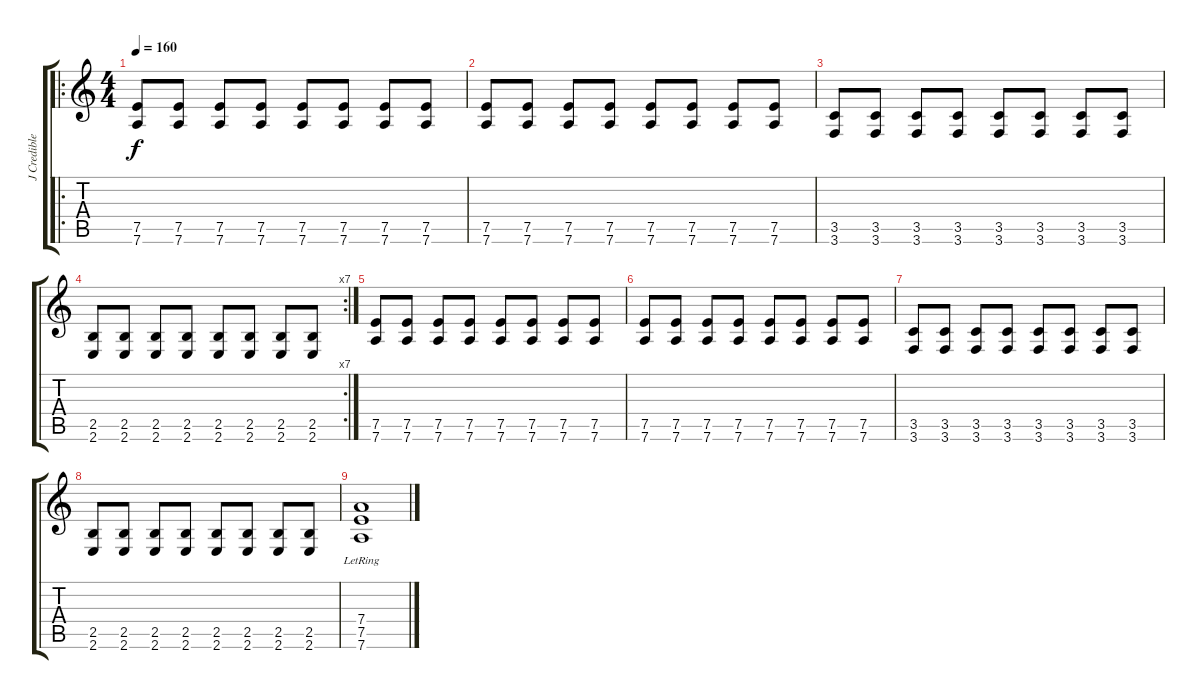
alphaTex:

\track ("J Credible" "J Credible") {instrument overdrivenguitar}
\staff {score tabs}
\tuning (E4 B3 G3 D3 A2 D2) {hide}
\ro
\ts (4 4)
\tempo 160
\clef g2
\ks c
(7.5 7.6).8{dy f} (7.5 7.6).8 (7.5 7.6).8 (7.5 7.6).8 (7.5 7.6).8 (7.5 7.6).8 (7.5 7.6).8 (7.5 7.6).8 |
(7.5 7.6).8 (7.5 7.6).8 (7.5 7.6).8 (7.5 7.6).8 (7.5 7.6).8 (7.5 7.6).8 (7.5 7.6).8 (7.5 7.6).8 |
(3.5 3.6).8 (3.5 3.6).8 (3.5 3.6).8 (3.5 3.6).8 (3.5 3.6).8 (3.5 3.6).8 (3.5 3.6).8 (3.5 3.6).8 |
\rc 7
(2.5 2.6).8 (2.5 2.6).8 (2.5 2.6).8 (2.5 2.6).8 (2.5 2.6).8 (2.5 2.6).8 (2.5 2.6).8 (2.5 2.6).8 |
(7.5 7.6).8 (7.5 7.6).8 (7.5 7.6).8 (7.5 7.6).8 (7.5 7.6).8 (7.5 7.6).8 (7.5 7.6).8 (7.5 7.6).8 |
(7.5 7.6).8 (7.5 7.6).8 (7.5 7.6).8 (7.5 7.6).8 (7.5 7.6).8 (7.5 7.6).8 (7.5 7.6).8 (7.5 7.6).8 |
(3.5 3.6).8 (3.5 3.6).8 (3.5 3.6).8 (3.5 3.6).8 (3.5 3.6).8 (3.5 3.6).8 (3.5 3.6).8 (3.5 3.6).8 |
(2.5 2.6).8 (2.5 2.6).8 (2.5 2.6).8 (2.5 2.6).8 (2.5 2.6).8 (2.5 2.6).8 (2.5 2.6).8 (2.5 2.6).8 |
(7.4 7.5 7.6{lr}).1
